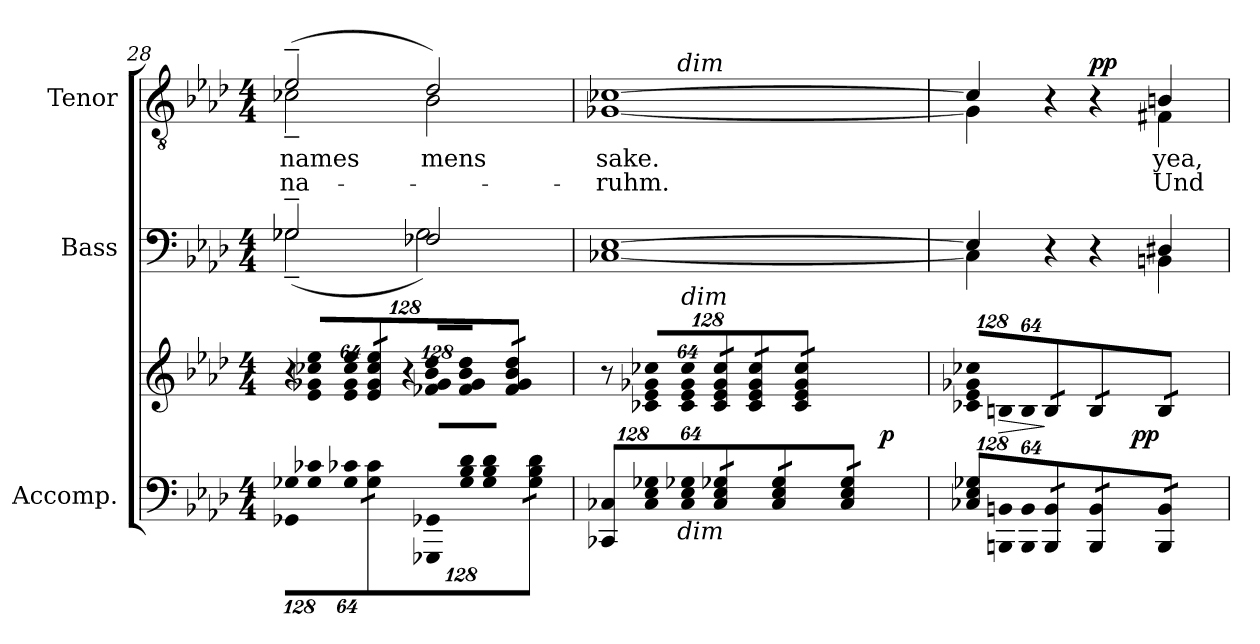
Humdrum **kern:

**kern	**kern	**dynam	**kern	**kern	**text	**text	**dynam
*part3	*part3	*part3	*part2	*part1	*part1	*part1	*part1
*staff4	*staff3	*staff3/4	*staff2	*staff1	*staff1	*staff1	*staff1
*I"Accomp.	*	*	*I"Bass	*I"Tenor	*	*	*
*	*	*	*I'B.	*I'T.	*	*	*
*clefF4	*clefG2	*	*clefF4	*clefGv2	*	*	*
*	*	*	*	*ITrd7c12	*	*	*
*k[b-e-a-d-]	*k[b-e-a-d-]	*	*k[b-e-a-d-]	*k[b-e-a-d-]	*	*	*
*A-:	*A-:	*	*A-:	*A-:	*	*	*
*M4/4	*M4/4	*	*M4/4	*M4/4	*	*	*
*Xbrackettup	*	*	*	*	*	*	*
=28	=28	=28	=28	=28	=28	=28	=28
!LO:N:vis=8	!	!	!	!	!	!	!
*	*Xbrackettup	*	*	*	*	*	*
!	!LO:N:vis=8	!	!	!	!	!	!
*	*	*	*^	*	*	*	*
!	!	!	!	!	!	!LO:LY:b:color=#000000	!LO:LY:b:color=#000000	!
*	*	*	*	*	*^	*	*	*
1024%85GG-Xi\ 1024%85G-Xi\L	1024%85r	.	2G-X~i/	(2G-~i\	(2E-~i/	2C-X~i\	names	na-	.
!LO:N:vis=8	!LO:N:vis=8	!	!	!	!	!	!	!	!
1024%85G-i\ 1024%85c-Xi\	1024%85e-i/ 1024%85g-Xi/ 1024%85cc-Xi/ 1024%85ee-i/L	.	.	.	.	.	.	.	.
!LO:N:vis=8	!LO:N:vis=8	!	!	!	!	!	!	!	!
512%43G-i\ 512%43c-Xi\J	512%43e-i/ 512%43g-i/ 512%43cc-i/ 512%43ee-i/J	.	.	.	.	.	.	.	.
*tremolo	*	*	*	*	*	*	*	*	*
*	*tremolo	*	*	*	*	*	*	*	*
12G-i\ 12c-iL	12e-i/ 12g-i 12cc-i 12ee-iL	.	.	.	.	.	.	.	.
12G-i\ 12c-i	12e-i/ 12g-i 12cc-i 12ee-i	.	.	.	.	.	.	.	.
12G-i\ 12c-iJ	12e-i/ 12g-i 12cc-i 12ee-iJ	.	.	.	.	.	.	.	.
*	*Xtremolo	*	*	*	*	*	*	*	*
*Xtremolo	*	*	*	*	*	*	*	*	*
!LO:N:vis=8	!LO:N:vis=8	!	!	!	!	!	!	!	!
!	!	!	!	!	!	!	!LO:LY:b:color=#000000	!	!
1024%85GGG-Xi/ 1024%85GG-Xi/L	1024%85r	.	2F-Xi/	2G-i\)	2D-i/)	2BB-i\	-mens	.	.
!LO:N:vis=8	!LO:N:vis=8	!	!	!	!	!	!	!	!
1024%85G-i/ 1024%85B-i/ 1024%85d-i/	1024%85f-Xi/ 1024%85g-i/ 1024%85b-i/ 1024%85dd-i/L	.	.	.	.	.	.	.	.
!LO:N:vis=8	!LO:N:vis=8	!	!	!	!	!	!	!	!
512%43G-i/ 512%43B-i/ 512%43d-i/J	512%43f-i/ 512%43g-i/ 512%43b-i/ 512%43dd-i/J	.	.	.	.	.	.	.	.
*tremolo	*	*	*	*	*	*	*	*	*
*	*tremolo	*	*	*	*	*	*	*	*
12G-i\ 12B-i 12d-iL	12f-i/ 12g-i 12b-i 12dd-iL	.	.	.	.	.	.	.	.
12G-i\ 12B-i 12d-i	12f-i/ 12g-i 12b-i 12dd-i	.	.	.	.	.	.	.	.
12G-i\ 12B-i 12d-iJ	12f-i/ 12g-i 12b-i 12dd-iJ	.	.	.	.	.	.	.	.
*	*Xtremolo	*	*	*	*	*	*	*	*
*Xtremolo	*	*	*	*	*	*	*	*	*
*	*	*	*	*	*v	*v	*	*	*
=29	=29	=29	=29	=29	=29	=29	=29	=29
!LO:N:vis=8	!LO:N:vis=8	!	!	!	!	!	!	!
!	!	!	!	!	!	!LO:LY:b:color=#000000	!LO:LY:b:color=#000000	!
*^	*^	*	*	*	*^	*	*	*
*	*	*	*	*	*	*	*	*^	*	*	*
1024%85CC-Xi/ 1024%85C-Xi/L	8ryy	1024%85r	2ryy	.	[1E-i	[1C-Xi	[1C-Xi	[1GG-Xi	8ryy	sake.	ruhm.	.
!LO:N:vis=8	!	!LO:N:vis=8	!	!	!	!	!	!	!	!	!	!
1024%85C-i/ 1024%85E-i/ 1024%85G-Xi/	.	1024%85c-Xi/ 1024%85e-i/ 1024%85g-Xi/ 1024%85cc-Xi/L	.	.	.	.	.	.	.	.	.	.
.	32ryy	.	.	.	.	.	.	.	32ryy	.	.	.
.	128ryy	.	.	.	.	.	.	.	128ryy	.	.	.
!	!	!	!	!	!	!	!	!	!LO:TX:a:i:t=dim	!	!	!
!	!LO:TX:b:i:t=dim	!	!	!	!	!	!	!	!	!	!	!
.	2ryy	.	.	.	.	.	.	.	2ryy	.	.	.
!	!	!LO:TX:a:i:t=dim	!	!	!	!	!	!	!	!	!	!
!LO:N:vis=8	!	!LO:N:vis=8	!	!	!	!	!	!	!	!	!	!
512%43C-i/ 512%43E-i/ 512%43G-Xi/J	.	512%43c-i/ 512%43e-i/ 512%43g-i/ 512%43cc-i/J	.	.	.	.	.	.	.	.	.	.
*tremolo	*	*	*	*	*	*	*	*	*	*	*	*
*	*	*tremolo	*	*	*	*	*	*	*	*	*	*
12C-i\ 12E-i 12G-XiL	.	12c-i/ 12e-i 12g-i 12cc-iL	.	.	.	.	.	.	.	.	.	.
12C-i\ 12E-i 12G-Xi	.	12c-i/ 12e-i 12g-i 12cc-i	.	.	.	.	.	.	.	.	.	.
12C-i\ 12E-i 12G-XiJ	.	12c-i/ 12e-i 12g-i 12cc-iJ	.	.	.	.	.	.	.	.	.	.
12C-i\ 12E-i 12G-iL	.	12c-i/ 12e-i 12g-i 12cc-iL	4ryy	.	.	.	.	.	.	.	.	.
12C-i\ 12E-i 12G-i	.	12c-i/ 12e-i 12g-i 12cc-i	.	.	.	.	.	.	.	.	.	.
.	4ryy	.	.	.	.	.	.	.	4ryy	.	.	.
12C-i\ 12E-i 12G-iJ	.	12c-i/ 12e-i 12g-i 12cc-iJ	.	.	.	.	.	.	.	.	.	.
12C-i\ 12E-i 12G-iL	.	12c-i/ 12e-i 12g-i 12cc-iL	8ryy	.	.	.	.	.	.	.	.	.
12C-i\ 12E-i 12G-i	.	12c-i/ 12e-i 12g-i 12cc-i	.	.	.	.	.	.	.	.	.	.
.	.	.	64ryy	.	.	.	.	.	.	.	.	.
.	.	.	1024ryy	.	.	.	.	.	.	.	.	.
.	.	.	16ryy	p	.	.	.	.	.	.	.	.
.	16ryy	.	.	.	.	.	.	.	16ryy	.	.	.
12C-i\ 12E-i 12G-iJ	.	12c-i/ 12e-i 12g-i 12cc-iJ	.	.	.	.	.	.	.	.	.	.
*	*	*Xtremolo	*	*	*	*	*	*	*	*	*	*
*Xtremolo	*	*	*	*	*	*	*	*	*	*	*	*
.	.	.	32ryy	.	.	.	.	.	.	.	.	.
.	64.ryy	.	.	.	.	.	.	.	64.ryy	.	.	.
.	.	.	128...ryy	.	.	.	.	.	.	.	.	.
=30	=30	=30	=30	=30	=30	=30	=30	=30	=30	=30	=30	=30
!LO:N:vis=8	!	!LO:N:vis=8	!	!	!	!	!	!	!	!	!	!
*v	*v	*	*	*	*	*	*	*v	*v	*	*	*
1024%85C-Xi/ 1024%85E-i/ 1024%85G-Xi/L	1024%85c-Xi/ 1024%85e-i/ 1024%85g-Xi/ 1024%85cc-Xi/L	2ryy	.	4E-i/]	4C-i\]	4C-i/]	4GG-i\]	.	.	.
!LO:N:vis=8	!LO:N:vis=8	!	!LO:HP:b	!	!	!	!	!	!	!
1024%85BBBni/ 1024%85BBni/	1024%85Bni/	.	>	.	.	.	.	.	.	.
!LO:N:vis=8	!LO:N:vis=8	!	!	!	!	!	!	!	!	!
512%43BBBi/ 512%43BBi/J	512%43Bi/J	.	.	.	.	.	.	.	.	.
*tremolo	*	*	*	*	*	*	*	*	*	*
*	*tremolo	*	*	*	*	*	*	*	*	*
12BBBi/ 12BBiL	12Bi/L	.	]	4r	2ryy	4r	2ryy	.	.	.
12BBBi/ 12BBi	12Bi/	.	.	.	.	.	.	.	.	.
12BBBi/ 12BBiJ	12Bi/J	.	.	.	.	.	.	.	.	.
12BBBi/ 12BBiL	12Bi/L	8ryy	.	4r	.	4r	.	.	.	pp
12BBBi/ 12BBi	12Bi/	.	.	.	.	.	.	.	.	.
.	.	64ryy	.	.	.	.	.	.	.	.
.	.	256.ryy	.	.	.	.	.	.	.	.
.	.	4ryy	pp	.	.	.	.	.	.	.
12BBBi/ 12BBiJ	12Bi/J	.	.	.	.	.	.	.	.	.
!	!	!	!	!	!	!	!	!LO:LY:b:color=#000000	!LO:LY:b:color=#000000	!
12BBBi/ 12BBiL	12Bi/L	.	.	4D#Xi/	4BBni\	4BBni/	4FF#Xi\	yea,-	Und	.
12BBBi/ 12BBi	12Bi/	.	.	.	.	.	.	.	.	.
.	.	16ryy	.	.	.	.	.	.	.	.
12BBBi/ 12BBiJ	12Bi/J	.	.	.	.	.	.	.	.	.
*	*Xtremolo	*	*	*	*	*	*	*	*	*
*Xtremolo	*	*	*	*	*	*	*	*	*	*
.	.	32ryy	.	.	.	.	.	.	.	.
.	.	128ryy	.	.	.	.	.	.	.	.
.	.	512ryy	.	.	.	.	.	.	.	.
*	*v	*v	*	*	*	*v	*v	*	*	*
*	*	*	*v	*v	*	*	*	*
=	=	=	=	=	=	=	=
*-	*-	*-	*-	*-	*-	*-	*-
